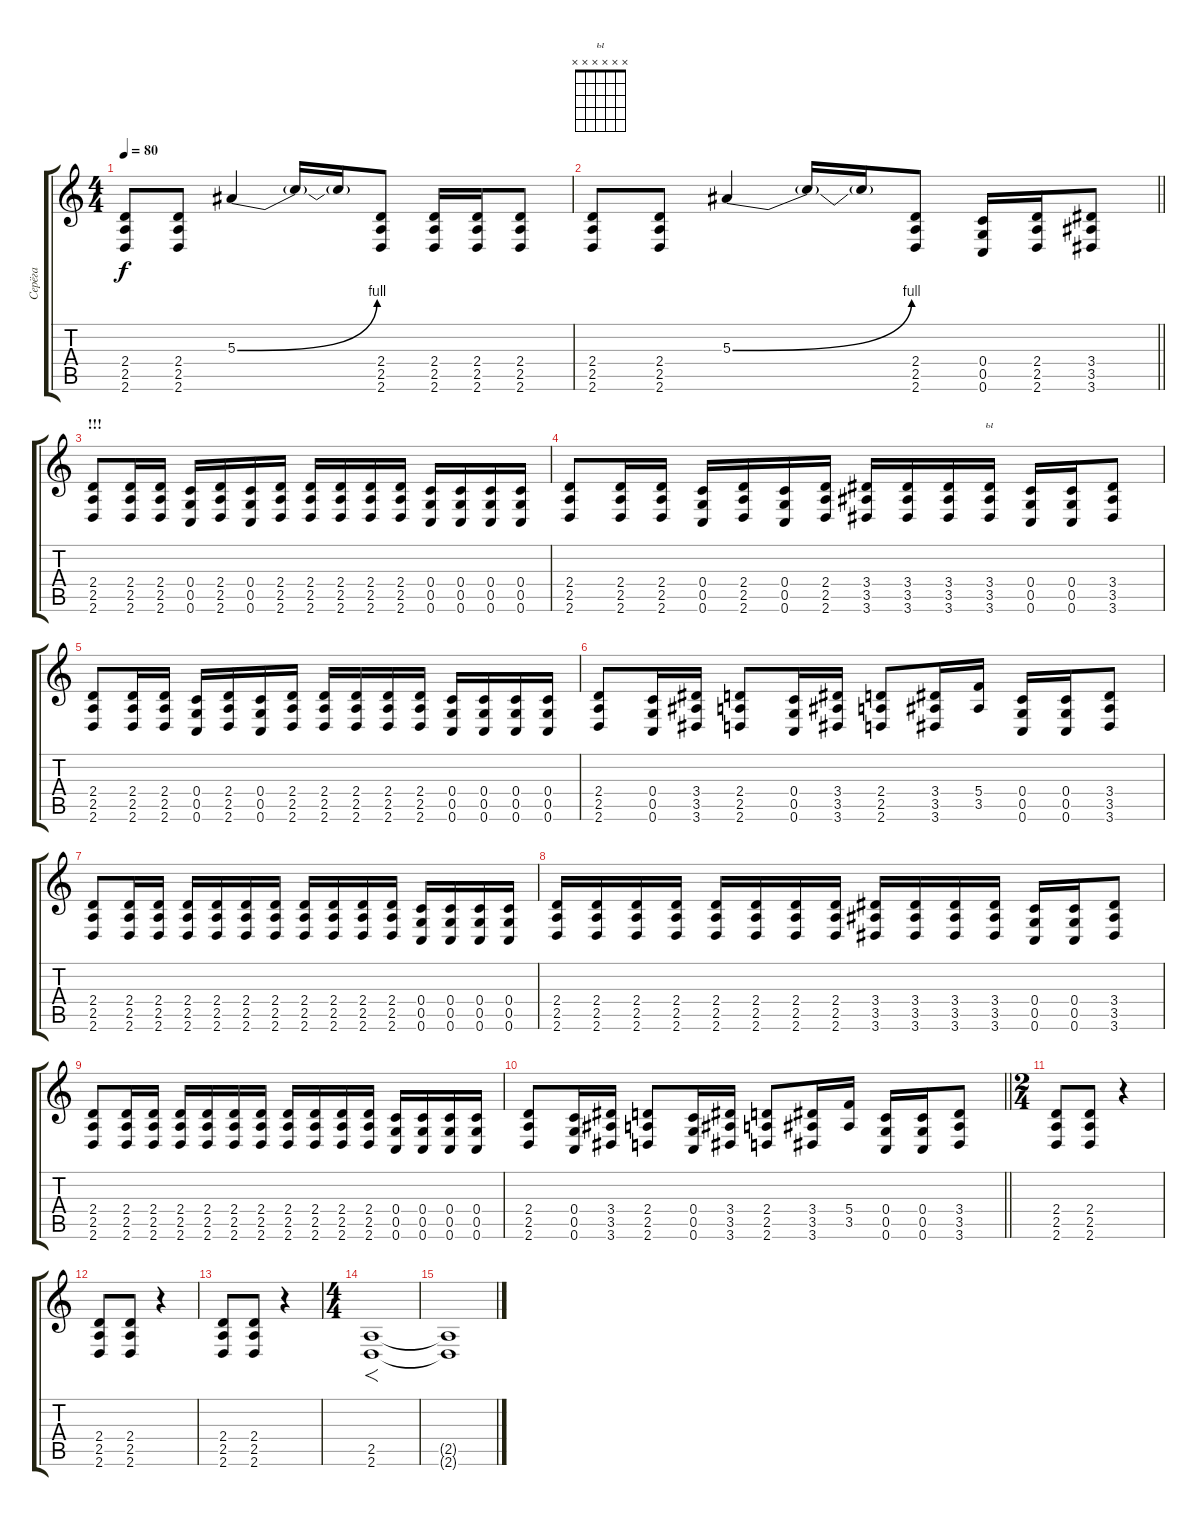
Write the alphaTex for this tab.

\track ("Серёга" "Серёга") {instrument distortionguitar}
\staff {score tabs}
\tuning (D4 A3 F3 C3 G2 C2) {hide}
\chord ("ы" x x x x x x)
\ts (4 4)
\tempo 80
\clef g2
\ks c
(2.4 2.5 2.6).8{dy f} (2.4 2.5 2.6).8 5.3{be (bend 0 0 60 4)}.4 5.3{t}.16 5.3{t}.16 (2.4 2.5 2.6).8 (2.4 2.5 2.6).16 (2.4 2.5 2.6).16 (2.4 2.5 2.6).8 |
\barLineRight lightlight
(2.4 2.5 2.6).8 (2.4 2.5 2.6).8 5.3{be (bend 0 0 60 4)}.4 5.3{t}.16 5.3{t}.16 (2.4 2.5 2.6).8 (0.4 0.5 0.6).16 (2.4 2.5 2.6).16 (3.4 3.5 3.6).8 |
\section ("" "!!!")
(2.4 2.5 2.6).8 (2.4 2.5 2.6).16 (2.4 2.5 2.6).16 (0.4 0.5 0.6).16 (2.4 2.5 2.6).16 (0.4 0.5 0.6).16 (2.4 2.5 2.6).16 (2.4 2.5 2.6).16 (2.4 2.5 2.6).16 (2.4 2.5 2.6).16 (2.4 2.5 2.6).16 (0.4 0.5 0.6).16 (0.4 0.5 0.6).16 (0.4 0.5 0.6).16 (0.4 0.5 0.6).16 |
(2.4 2.5 2.6).8 (2.4 2.5 2.6).16 (2.4 2.5 2.6).16 (0.4 0.5 0.6).16 (2.4 2.5 2.6).16 (0.4 0.5 0.6).16 (2.4 2.5 2.6).16 (3.4 3.5 3.6).16 (3.4 3.5 3.6).16 (3.4 3.5 3.6).16 (3.4 3.5 3.6).16{ch "ы"} (0.4 0.5 0.6).16 (0.4 0.5 0.6).16 (3.4 3.5 3.6).8 |
(2.4 2.5 2.6).8 (2.4 2.5 2.6).16 (2.4 2.5 2.6).16 (0.4 0.5 0.6).16 (2.4 2.5 2.6).16 (0.4 0.5 0.6).16 (2.4 2.5 2.6).16 (2.4 2.5 2.6).16 (2.4 2.5 2.6).16 (2.4 2.5 2.6).16 (2.4 2.5 2.6).16 (0.4 0.5 0.6).16 (0.4 0.5 0.6).16 (0.4 0.5 0.6).16 (0.4 0.5 0.6).16 |
(2.4 2.5 2.6).8 (0.4 0.5 0.6).16 (3.4 3.5 3.6).16 (2.4 2.5 2.6).8 (0.4 0.5 0.6).16 (3.4 3.5 3.6).16 (2.4 2.5 2.6).8 (3.4 3.5 3.6).16 (5.4 3.5).16 (0.4 0.5 0.6).16 (0.4 0.5 0.6).16 (3.4 3.5 3.6).8 |
(2.4 2.5 2.6).8 (2.4 2.5 2.6).16 (2.4 2.5 2.6).16 (2.4 2.5 2.6).16 (2.4 2.5 2.6).16 (2.4 2.5 2.6).16 (2.4 2.5 2.6).16 (2.4 2.5 2.6).16 (2.4 2.5 2.6).16 (2.4 2.5 2.6).16 (2.4 2.5 2.6).16 (0.4 0.5 0.6).16 (0.4 0.5 0.6).16 (0.4 0.5 0.6).16 (0.4 0.5 0.6).16 |
(2.4 2.5 2.6).16 (2.4 2.5 2.6).16 (2.4 2.5 2.6).16 (2.4 2.5 2.6).16 (2.4 2.5 2.6).16 (2.4 2.5 2.6).16 (2.4 2.5 2.6).16 (2.4 2.5 2.6).16 (3.4 3.5 3.6).16 (3.4 3.5 3.6).16 (3.4 3.5 3.6).16 (3.4 3.5 3.6).16 (0.4 0.5 0.6).16 (0.4 0.5 0.6).16 (3.4 3.5 3.6).8 |
(2.4 2.5 2.6).8 (2.4 2.5 2.6).16 (2.4 2.5 2.6).16 (2.4 2.5 2.6).16 (2.4 2.5 2.6).16 (2.4 2.5 2.6).16 (2.4 2.5 2.6).16 (2.4 2.5 2.6).16 (2.4 2.5 2.6).16 (2.4 2.5 2.6).16 (2.4 2.5 2.6).16 (0.4 0.5 0.6).16 (0.4 0.5 0.6).16 (0.4 0.5 0.6).16 (0.4 0.5 0.6).16 |
\barLineRight lightlight
(2.4 2.5 2.6).8 (0.4 0.5 0.6).16 (3.4 3.5 3.6).16 (2.4 2.5 2.6).8 (0.4 0.5 0.6).16 (3.4 3.5 3.6).16 (2.4 2.5 2.6).8 (3.4 3.5 3.6).16 (5.4 3.5).16 (0.4 0.5 0.6).16 (0.4 0.5 0.6).16 (3.4 3.5 3.6).8 |
\ts (2 4)
(2.4 2.5 2.6).8 (2.4 2.5 2.6).8 r.4 |
(2.4 2.5 2.6).8 (2.4 2.5 2.6).8 r.4 |
(2.4 2.5 2.6).8 (2.4 2.5 2.6).8 r.4 |
\ts (4 4)
(2.5 2.6).1{f} |
(2.5{t} 2.6{t}).1{volume 10}
